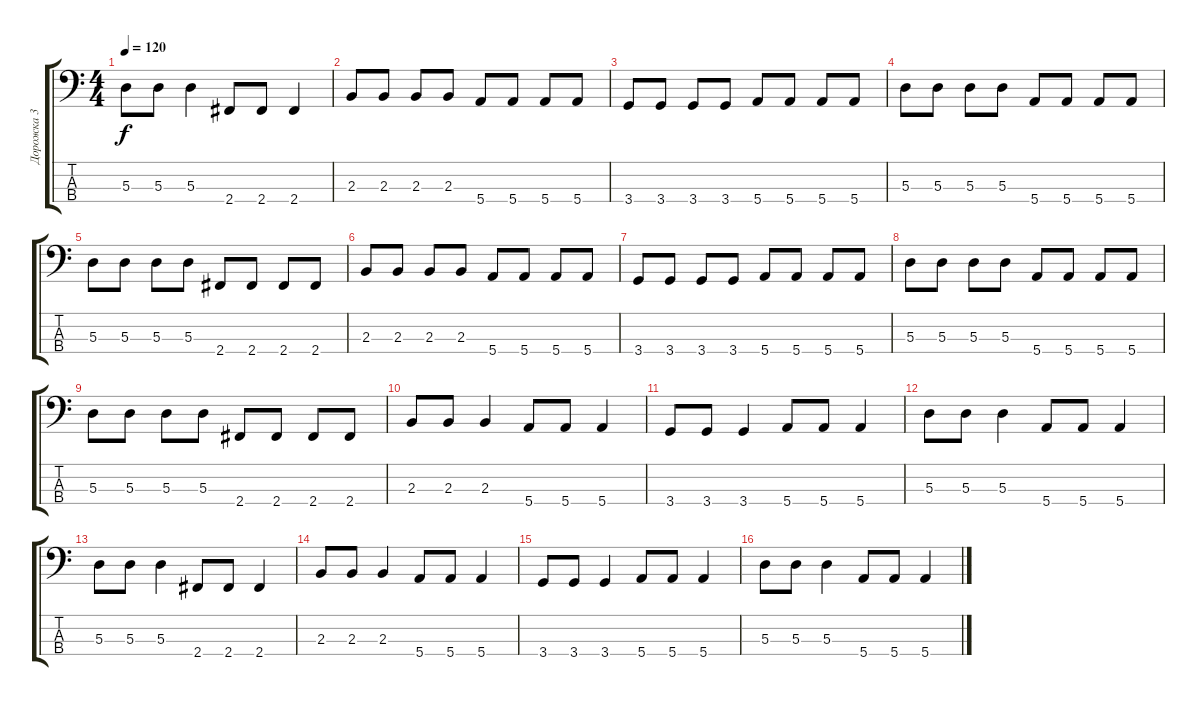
\track ("Дорожка 3" "Дорожка 3") {instrument electricbassfinger}
\staff {score tabs}
\tuning (G2 D2 A1 E1) {hide}
\ts (4 4)
\tempo 120
\clef f4
\ks c
5.3.8{dy f} 5.3.8 5.3.4 2.4.8 2.4.8 2.4.4 |
2.3.8 2.3.8 2.3.8 2.3.8 5.4.8 5.4.8 5.4.8 5.4.8 |
3.4.8 3.4.8 3.4.8 3.4.8 5.4.8 5.4.8 5.4.8 5.4.8 |
5.3.8 5.3.8 5.3.8 5.3.8 5.4.8 5.4.8 5.4.8 5.4.8 |
5.3.8 5.3.8 5.3.8 5.3.8 2.4.8 2.4.8 2.4.8 2.4.8 |
2.3.8 2.3.8 2.3.8 2.3.8 5.4.8 5.4.8 5.4.8 5.4.8 |
3.4.8 3.4.8 3.4.8 3.4.8 5.4.8 5.4.8 5.4.8 5.4.8 |
5.3.8 5.3.8 5.3.8 5.3.8 5.4.8 5.4.8 5.4.8 5.4.8 |
5.3.8 5.3.8 5.3.8 5.3.8 2.4.8 2.4.8 2.4.8 2.4.8 |
2.3.8 2.3.8 2.3.4 5.4.8 5.4.8 5.4.4 |
3.4.8 3.4.8 3.4.4 5.4.8 5.4.8 5.4.4 |
5.3.8 5.3.8 5.3.4 5.4.8 5.4.8 5.4.4 |
5.3.8 5.3.8 5.3.4 2.4.8 2.4.8 2.4.4 |
2.3.8 2.3.8 2.3.4 5.4.8 5.4.8 5.4.4 |
3.4.8 3.4.8 3.4.4 5.4.8 5.4.8 5.4.4 |
5.3.8 5.3.8 5.3.4 5.4.8 5.4.8 5.4.4
